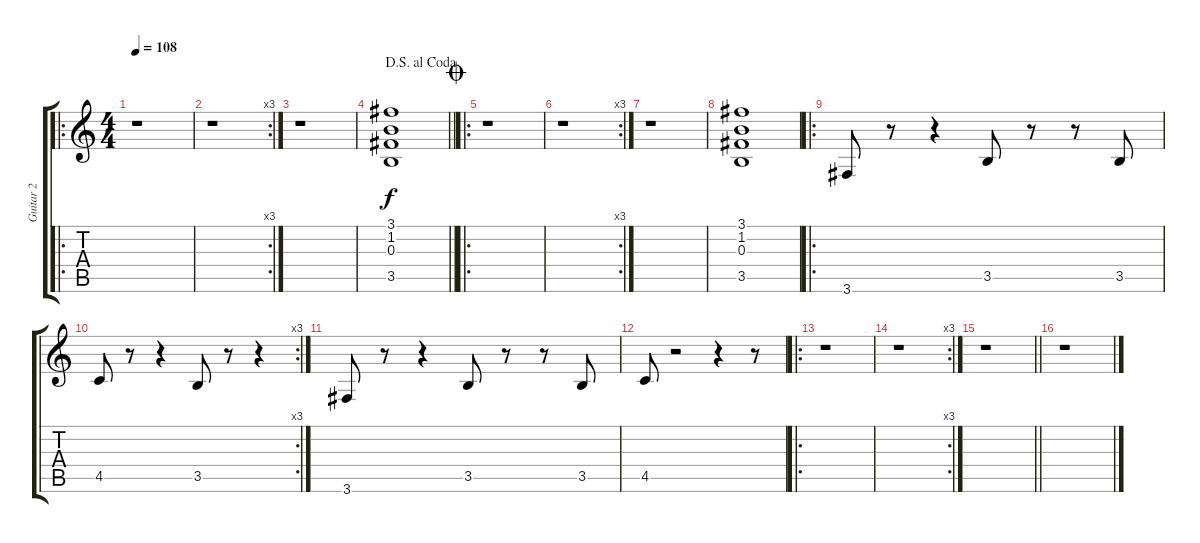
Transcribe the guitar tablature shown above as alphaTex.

\track ("Guitar 2" "Guitar 2") {instrument electricguitarmuted}
\staff {score tabs}
\tuning (Eb4 Bb3 Gb3 Db3 Ab2 Eb2) {hide}
\ro
\ts (4 4)
\tempo 108
\clef g2
\ks c
r.1{dy f} |
\rc 3
r.1 |
r.1 |
\jump dalsegnoalcoda
\barLineRight lightlight
(3.1 1.2 0.3 3.5).1 |
\ro
\jump coda
r.1 |
\rc 3
r.1 |
r.1 |
(3.1 1.2 0.3 3.5).1 |
\ro
3.6.8 r.8 r.4 3.5.8 r.8 r.8 3.5.8 |
\rc 3
4.5.8 r.8 r.4 3.5.8 r.8 r.4 |
3.6.8 r.8 r.4 3.5.8 r.8 r.8 3.5.8 |
4.5.8 r.2 r.4 r.8 |
\ro
r.1 |
\rc 3
r.1 |
\barLineRight lightlight
r.1 |
r.1
